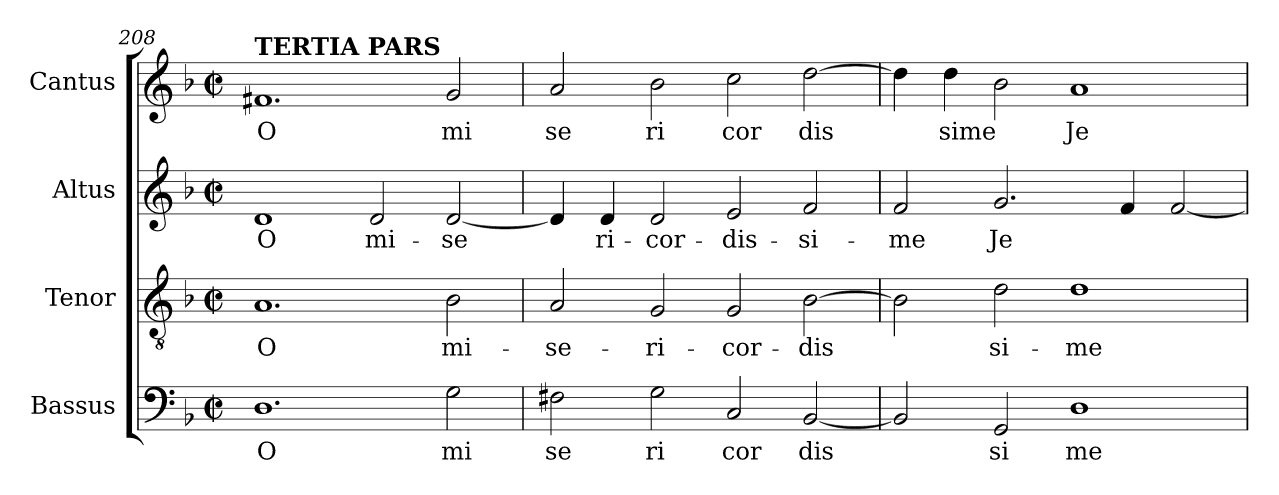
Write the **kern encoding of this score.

**kern	**text	**kern	**text	**kern	**text	**kern	**text
*part4	*part4	*part3	*part3	*part2	*part2	*part1	*part1
*staff4	*staff4	*staff3	*staff3	*staff2	*staff2	*staff1	*staff1
*I"Bassus	*	*I"Tenor	*	*I"Altus	*	*I"Cantus	*
*I'Bassus	*	*I'Tenor	*	*I'Altus	*	*I'Cantus	*
!!LO:PB:g=z
*clefF4	*	*clefGv2	*	*clefG2	*	*clefG2	*
*k[b-]	*	*k[b-]	*	*k[b-]	*	*k[b-]	*
*F:	*	*F:	*	*F:	*	*F:	*
*M2/2	*	*M2/2	*	*M2/2	*	*M2/2	*
*met(c|)	*	*met(c|)	*	*met(c|)	*	*met(c|)	*
=208	=208	=208	=208	=208	=208	=208	=208
!	!	!	!	!	!	!LO:TX:a:B:t=TERTIA PARS	!
!	!LO:LY:b:cj	!	!LO:LY:b:cj	!	!LO:LY:b:cj	!	!LO:LY:b:cj
1.D	O	1.A	O	1d	O	1.f#X	O
!	!	!	!	!	!LO:LY:b:cj	!	!
.	.	.	.	2d/	mi-	.	.
!	!LO:LY:b:cj	!	!LO:LY:b:cj	!	!LO:LY:b:cj	!	!LO:LY:b:cj
2G\	mi	2B-\	mi-	[<2d/	-se-	2g/	mi
=209	=209	=209	=209	=209	=209	=209	=209
!	!LO:LY:b:cj	!	!LO:LY:b:cj	!	!LO:LY:b:cj	!	!LO:LY:b:cj
2F#X\	se	2A/	-se-	4d/]	--	2a/	se
!	!	!	!	!	!LO:LY:b:cj	!	!
.	.	.	.	4d/	-ri-	.	.
!	!LO:LY:b:cj	!	!LO:LY:b:cj	!	!LO:LY:b:cj	!	!LO:LY:b:cj
2G\	ri	2G/	-ri-	2d/	-cor-	2b-\	ri
!	!LO:LY:b:cj	!	!LO:LY:b:cj	!	!LO:LY:b:cj	!	!LO:LY:b:cj
2C/	cor	2G/	-cor-	2e/	-dis-	2cc\	cor
!	!LO:LY:b:cj	!	!LO:LY:b:cj	!	!LO:LY:b:cj	!	!LO:LY:b:cj
[<2BB-/	dis	[>2B-\	-dis-	2f/	-si-	[>2dd\	dis
=210	=210	=210	=210	=210	=210	=210	=210
!	!LO:LY:b:cj	!	!LO:LY:b:cj	!	!LO:LY:b:cj	!	!LO:LY:b:cj
2BB-/]	.	2B-\]	--	2f/	-me	4dd\]	.
!	!	!	!	!	!	!	!LO:LY:b:cj
.	.	.	.	.	.	4dd\	sime
!	!LO:LY:b:cj	!	!LO:LY:b:cj	!	!LO:LY:b:cj	!	!LO:LY:b:cj
2GG/	si	2d\	-si-	2.g/	Je-	2b-\	.
!	!LO:LY:b:cj	!	!LO:LY:b:cj	!	!	!	!LO:LY:b:cj
1D	me	1d	-me	.	.	1a	Je
!	!	!	!	!	!LO:LY:b:cj	!	!
.	.	.	.	4f/	--	.	.
!	!	!	!	!	!LO:LY:b:cj	!	!
.	.	.	.	[<2f/	--	.	.
=	=	=	=	=	=	=	=
*-	*-	*-	*-	*-	*-	*-	*-
